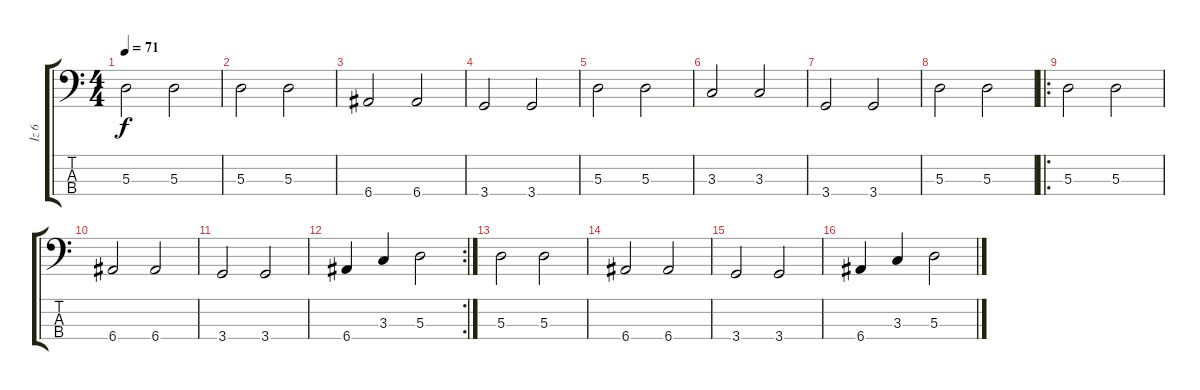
\track ("İz 6" "İz 6") {instrument electricbassfinger}
\staff {score tabs}
\tuning (G2 D2 A1 E1) {hide}
\ts (4 4)
\tempo 71
\clef f4
\ks c
5.3.2{dy f} 5.3.2 |
5.3.2 5.3.2 |
6.4.2 6.4.2 |
3.4.2 3.4.2 |
5.3.2 5.3.2 |
3.3.2 3.3.2 |
3.4.2 3.4.2 |
5.3.2 5.3.2 |
\ro
5.3.2 5.3.2 |
6.4.2 6.4.2 |
3.4.2 3.4.2 |
\rc 2
6.4.4 3.3.4 5.3.2 |
5.3.2 5.3.2 |
6.4.2 6.4.2 |
3.4.2 3.4.2 |
6.4.4 3.3.4 5.3.2
